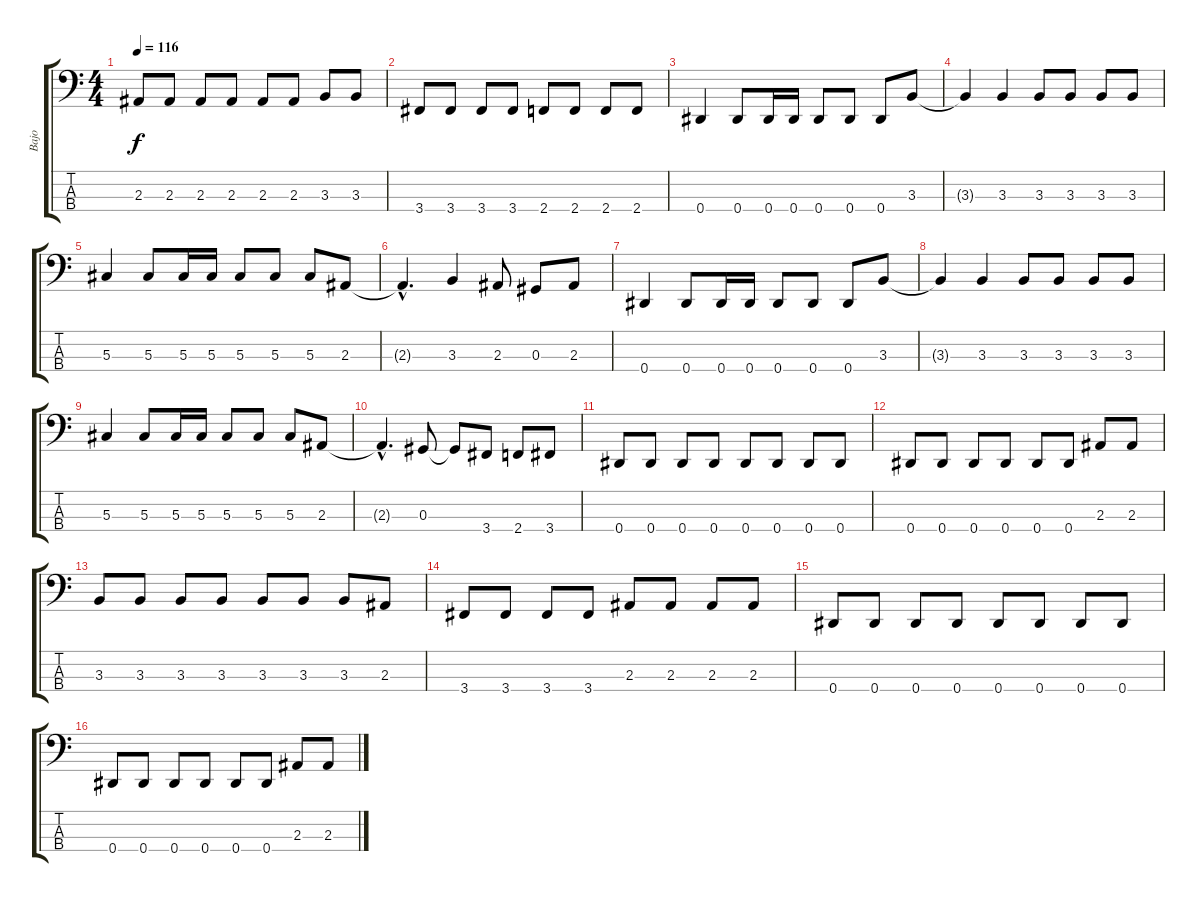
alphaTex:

\track ("Bajo" "Bajo") {instrument electricbassfinger}
\staff {score tabs}
\tuning (Gb2 Db2 Ab1 Eb1) {hide}
\ts (4 4)
\tempo 116
\clef f4
\ks c
2.3.8{dy f} 2.3.8 2.3.8 2.3.8 2.3.8 2.3.8 3.3.8 3.3.8 |
3.4.8 3.4.8 3.4.8 3.4.8 2.4.8 2.4.8 2.4.8 2.4.8 |
0.4.4 0.4.8 0.4.16 0.4.16 0.4.8 0.4.8 0.4.8 3.3.8 |
3.3{t}.4 3.3.4 3.3.8 3.3.8 3.3.8 3.3.8 |
5.3.4 5.3.8 5.3.16 5.3.16 5.3.8 5.3.8 5.3.8 2.3.8 |
2.3{hac t}.4{d} 3.3.4 2.3.8 0.3.8 2.3.8 |
0.4.4 0.4.8 0.4.16 0.4.16 0.4.8 0.4.8 0.4.8 3.3.8 |
3.3{t}.4 3.3.4 3.3.8 3.3.8 3.3.8 3.3.8 |
5.3.4 5.3.8 5.3.16 5.3.16 5.3.8 5.3.8 5.3.8 2.3.8 |
2.3{hac t}.4{d} 0.3.8 0.3{t}.8 3.4.8 2.4.8 3.4.8 |
0.4.8 0.4.8 0.4.8 0.4.8 0.4.8 0.4.8 0.4.8 0.4.8 |
0.4.8 0.4.8 0.4.8 0.4.8 0.4.8 0.4.8 2.3.8 2.3.8 |
3.3.8 3.3.8 3.3.8 3.3.8 3.3.8 3.3.8 3.3.8 2.3.8 |
3.4.8 3.4.8 3.4.8 3.4.8 2.3.8 2.3.8 2.3.8 2.3.8 |
0.4.8 0.4.8 0.4.8 0.4.8 0.4.8 0.4.8 0.4.8 0.4.8 |
0.4.8 0.4.8 0.4.8 0.4.8 0.4.8 0.4.8 2.3.8 2.3.8
